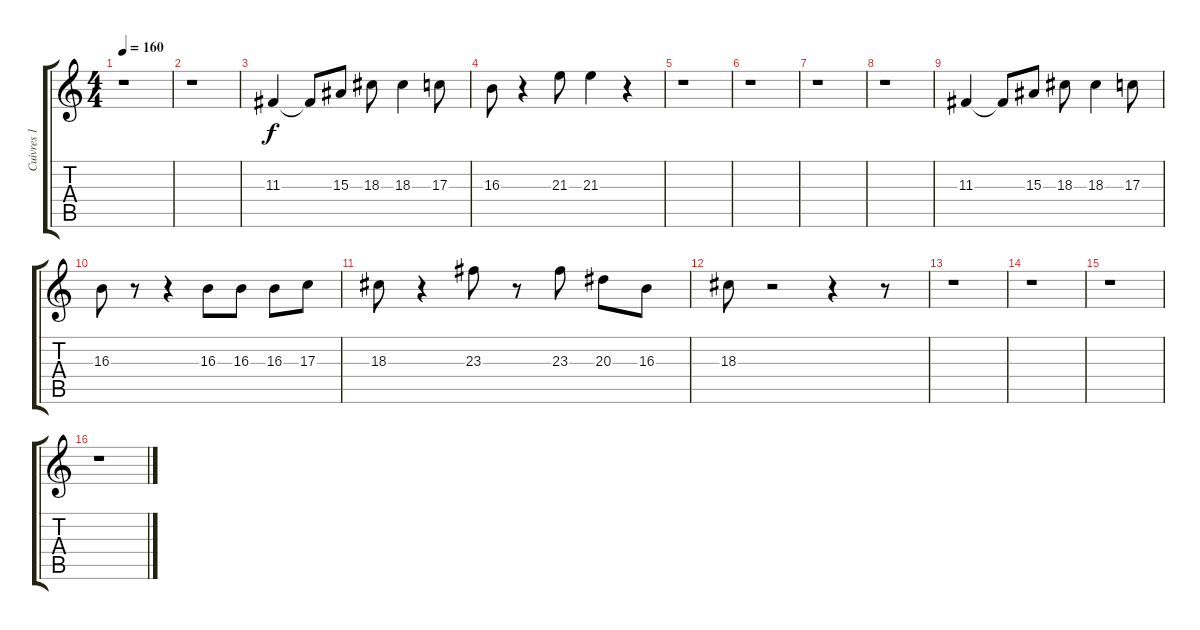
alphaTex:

\track ("Cuivres 1" "Cuivres 1") {instrument trumpet}
\staff {score tabs}
\tuning (E4 B3 G3 D3 A2 E2) {hide}
\ts (4 4)
\tempo 160
\clef g2
\ks c
r.1{dy f} |
r.1 |
11.3.4 11.3{t}.8 15.3.8 18.3.8 18.3.4 17.3.8 |
16.3.8 r.4 21.3.8 21.3.4 r.4 |
r.1 |
r.1 |
r.1 |
r.1 |
11.3.4 11.3{t}.8 15.3.8 18.3.8 18.3.4 17.3.8 |
16.3.8 r.8 r.4 16.3.8 16.3.8 16.3.8 17.3.8 |
18.3.8 r.4 23.3.8 r.8 23.3.8 20.3.8 16.3.8 |
18.3.8 r.2 r.4 r.8 |
r.1 |
r.1 |
r.1 |
r.1
